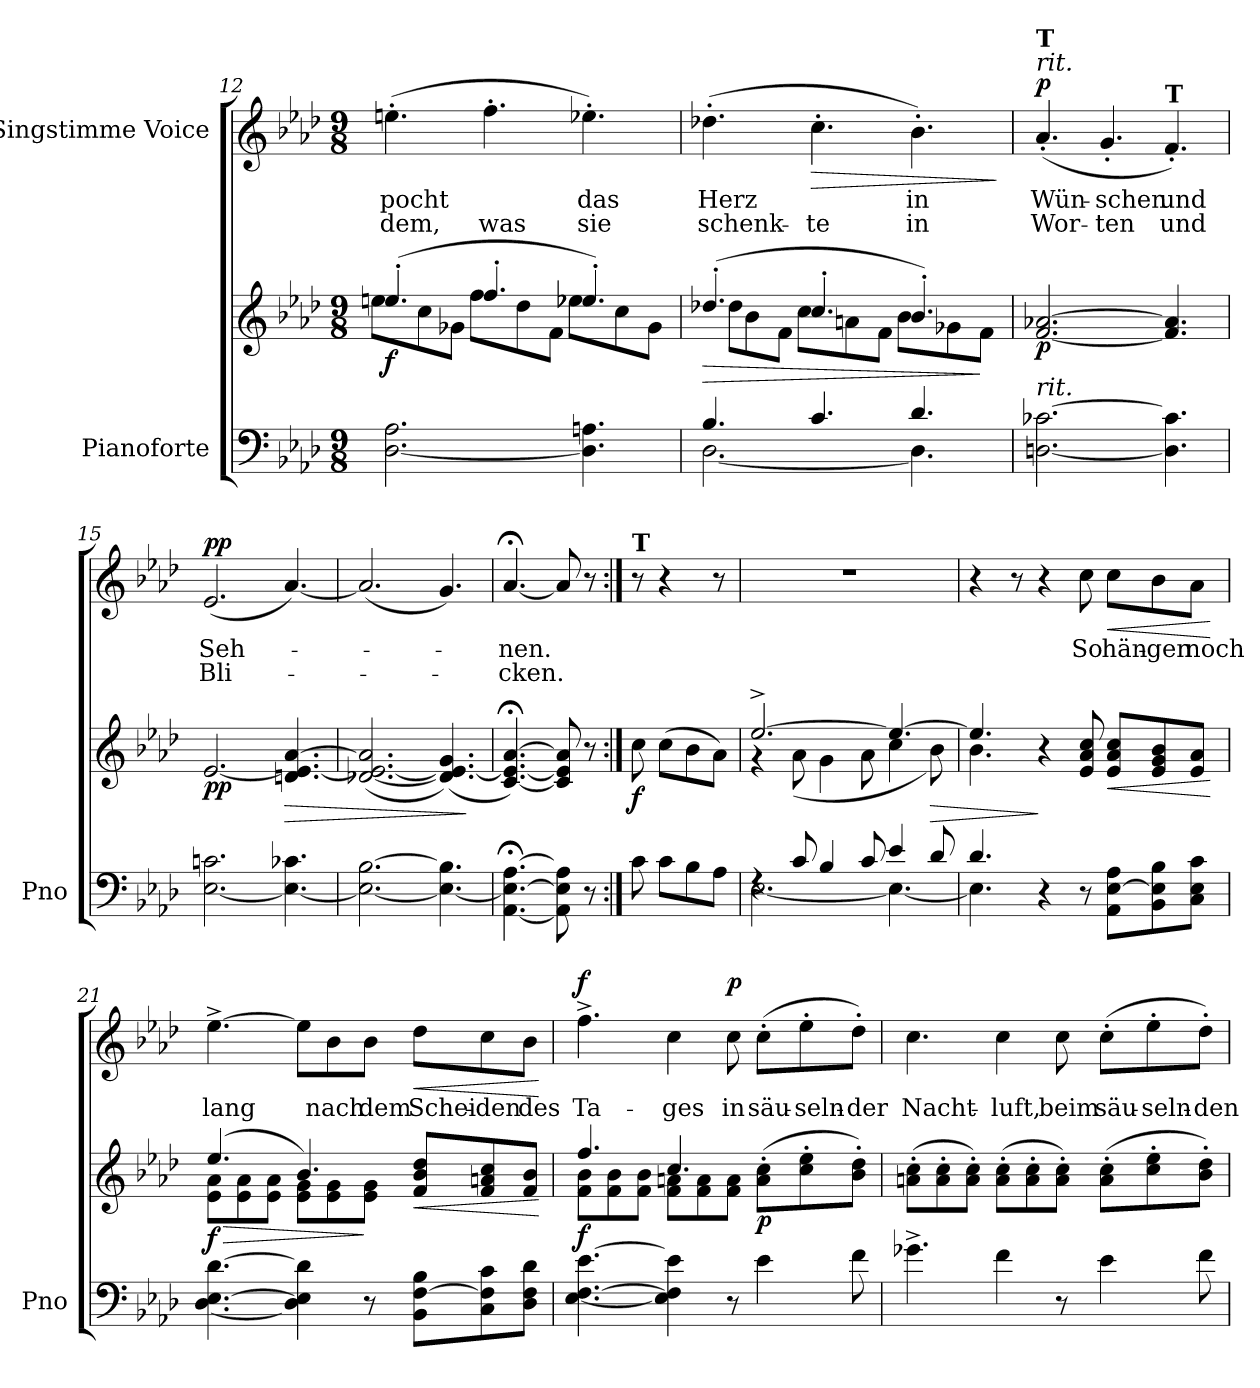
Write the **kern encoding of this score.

**kern	**kern	**dynam	**kern	**text	**text	**dynam
*part2	*part2	*part2	*part1	*part1	*part1	*part1
*staff3	*staff2	*staff2/3	*staff1	*staff1	*staff1	*staff1
*I"Pianoforte	*	*	*I"Singstimme Voice	*	*	*
*I'Pno	*	*	*	*	*	*
!!LO:LB:g=z
*clefF4	*clefG2	*	*clefG2	*	*	*
*k[b-e-a-d-]	*k[b-e-a-d-]	*	*k[b-e-a-d-]	*	*	*
*M9/8	*M9/8	*	*M9/8	*	*	*
=12	=12	=12	=12	=12	=12	=12
!	!LO:N:head=solid	!LO:DY:b	!	!LO:LY:b	!LO:LY:b	!
*	*^	*	*	*	*	*
[2.D-\ 2.A-\	(>4.een'/	8ee\L	f	(>4.een'\	pocht	dem,	.
.	.	8cc\	.	.	.	.	.
.	.	8g-X\J	.	.	.	.	.
!	!LO:N:head=solid	!	!	!	!	!LO:LY:b	!
.	4.ff'/	8ff\L	.	4.ff'\	.	was	.
.	.	8dd-\	.	.	.	.	.
.	.	8f\J	.	.	.	.	.
!	!LO:N:head=solid	!	!	!	!LO:LY:b	!LO:LY:b	!
4.D-\] 4.An\	4.ee-X'/)	8ee-\L	.	4.ee-X'\)	das	sie	.
.	.	8cc\	.	.	.	.	.
.	.	8g-\J	.	.	.	.	.
=13	=13	=13	=13	=13	=13	=13	=13
*^	*	*	*	*	*	*	*
!	!	!LO:N:head=solid	!	!LO:HP:b	!	!LO:LY:b	!LO:LY:b	!
4.B-/	[2.D-\	(>4.dd-X'/	8dd-\L	>	(>4.dd-X'\	Herz	schenk-	.
.	.	.	8b-\	.	.	.	.	.
.	.	.	8f\J	.	.	.	.	.
!	!	!LO:N:head=solid	!	!	!	!	!LO:LY:b	!LO:HP:b
4.c/	.	4.cc'/	8cc\L	.	4.cc'\	.	-te	>
.	.	.	8an\	.	.	.	.	.
.	.	.	8f\J	.	.	.	.	.
!	!	!LO:N:head=solid	!	!	!	!LO:LY:b	!LO:LY:b	!
4.d-/	4.D-\]	4.b-'/)	8b-\L	.	4.b-'\)	in	in	.
.	.	.	8g-X\	.	.	.	.	.
.	.	.	8f\J	]	.	.	.	.
*v	*v	*	*	*	*	*	*	*
*	*v	*v	*	*	*	*	*
.	.	.	.	.	.	]
=14	=14	=14	=14	=14	=14	=14
!	!	!	!LO:TX:a:i:t=rit.	!	!	!
!	!	!	!LO:TX:a:B:t=T	!	!	!
!LO:TX:a:i:t=rit.	!	!	!	!	!	!
!	!	!LO:DY:b	!	!LO:LY:b	!LO:LY:b	!LO:DY:a
[2.Dn\ [2.c-X\	[2.f/ [2.a-X/	p	(>4.a-'/	Wün-	Wor-	p
!	!	!	!	!LO:LY:b	!LO:LY:b	!
.	.	.	4.g'/	-schen	-ten	.
!	!	!	!LO:TX:a:B:t=T	!	!	!
!	!	!	!	!LO:LY:b	!LO:LY:b	!
4.D\] 4.c-\]	4.f/] 4.a-/]	.	4.f'/)	und	und	.
=15	=15	=15	=15	=15	=15	=15
!	!	!LO:DY:b	!	!LO:LY:b	!LO:LY:b	!LO:DY:a
[2.E-\ 2.cn\	[2.e-/	pp	(<2.e-/	Seh-	Bli-	pp
!	!	!LO:HP:b	!	!	!	!
4.E-\_ 4.c-X\	4.dn/ 4.e-/_ [4.a-/	>	[4.a-/)	.	.	.
=16	=16	=16	=16	=16	=16	=16
2.E-\_ [2.B-\	(>[2.d-X/ 2.e-/_ 2.a-/]	.	(<2.a-/]	.	.	.
4.E-\_ 4.B-\]	(<4.d-/] 4.e-/_ 4.g/)	.	4.g/)	.	.	.
.	.	]	.	.	.	.
=17	=17	=17	=17	=17	=17	=17
!	!	!	!	!LO:LY:b	!LO:LY:b	!
[4.AA-\;< 4.E-\_;< [4.A-\;<	[4.c/;< 4.e-/_;< [4.a-/;<)	.	[4.a-;</	-nen.	-cken.	.
8AA-\] 8E-\] 8A-\]	8c/] 8e-/] 8a-/]	.	8a-/]	.	.	.
8r	8r	.	8r	.	.	.
!!LO:PB:g=z
=18:|!	=18:|!	=18:|!	=18:|!	=18:|!	=18:|!	=18:|!
!	!	!	!LO:TX:a:B:t=T	!	!	!
!	!	!LO:DY:b	!	!	!	!
8c\	8cc\	f	8r	.	.	.
8c\L	(>8cc\L	.	4r	.	.	.
8B-\	8b-\	.	.	.	.	.
8A-\J	8a-\J)	.	8r	.	.	.
=19	=19	=19	=19	=19	=19	=19
*^	*^	*	*	*	*	*
4rF	[2.E-\	[2.ee-^/	4r	.	8%9r	.	.	.
8c/	.	.	(<8a-\	.	.	.	.	.
4B-/	.	.	4g\	.	.	.	.	.
8c/	.	.	8a-\	.	.	.	.	.
4e-/	4.E-\_	4.ee-/_	4cc\	.	.	.	.	.
!	!	!	!	!LO:HP:b	!	!	!	!
8d-/	.	.	8b-\)	>	.	.	.	.
=20	=20	=20	=20	=20	=20	=20	=20	=20
4.d-/	4.E-\]	4.ee-/]	4.b-\	.	4r	.	.	.
.	.	.	.	.	8r	.	.	.
4r	4ryy	4r	4ryy	]	4r	.	.	.
!	!	!	!	!	!	!LO:LY:b	!	!
8r	8ryy	8e-/ 8a-/ 8cc/	2ryy	.	8cc\	So	.	.
!	!	!	!	!LO:HP:b	!	!LO:LY:b	!	!LO:HP:b
8AA-\ [8E-\ 8A-\L	4.ryy	8e-/ 8a-/ 8cc/L	.	<	8cc\L	hän-	.	<
!	!	!	!	!	!	!LO:LY:b	!	!
8BB-\ 8E-\] 8B-\	.	8e-/ 8g/ 8b-/	.	.	8b-\	-gen	.	.
!	!	!	!	!	!	!LO:LY:b	!	!
8C\ 8E-\ 8c\J	.	8e-/ 8a-/J	.	.	8a-\J	noch	.	.
*v	*v	*	*	*	*	*	*	*
*	*v	*v	*	*	*	*	*
.	.	[	.	.	.	[
=21	=21	=21	=21	=21	=21	=21
!	!	!LO:HP:b	!	!LO:LY:b	!	!
*	*^	*	*	*	*	*
!	!	!	!LO:DY:n=1:b	!	!	!	!
[4.D-\ [4.E-\ [4.d-\	(>4.ee-/	8e-\ 8a-\L	> f	[4.ee-^\	lang	.	.
.	.	8e-\ 8a-\	.	.	.	.	.
.	.	8e-\ 8a-\J	.	.	.	.	.
4D-\] 4E-\] 4d-\]	4.b-/)	8e-\ 8g\L	.	8ee-\L]	.	.	.
!	!	!	!	!	!LO:LY:b	!	!
.	.	8e-\ 8g\	.	8b-\	nach	.	.
!	!	!	!	!	!LO:LY:b	!	!
8r	.	8e-\ 8g\J	]	8b-\J	dem	.	.
!	!	!	!LO:HP:b	!	!LO:LY:b	!	!LO:HP:b
8BB-\ [8F\ 8B-\L	8f/ 8b-/ 8dd-/L	4.ryy	<	8dd-\L	Schei-	.	<
!	!	!	!	!	!LO:LY:b	!	!
8C\ 8F\] 8c\	8f/ 8an/ 8cc/	.	.	8cc\	-den	.	.
!	!	!	!	!	!LO:LY:b	!	!
8D-\ 8F\ 8d-\J	8f/ 8b-/J	.	.	8b-\J	des	.	.
*	*v	*v	*	*	*	*	*
.	.	[	.	.	.	[
!!LO:LB:g=z
=22	=22	=22	=22	=22	=22	=22
*	*^	*	*	*	*	*
!	!	!	!LO:DY:b	!	!LO:LY:b	!	!LO:DY:a
[4.E-\ [4.F\ [4.e-\	4.ff/	8f\ 8b-\L	f	4.ff^\	Ta-	.	f
.	.	8f\ 8b-\	.	.	.	.	.
.	.	8f\ 8b-\J	.	.	.	.	.
!	!	!	!	!	!LO:LY:b	!	!
4E-\] 4F\] 4e-\]	4.cc/	8f\ 8an\L	.	4cc\	-ges	.	.
.	.	8f\ 8a\	.	.	.	.	.
!	!	!	!	!	!LO:LY:b	!	!LO:DY:a
8r	.	8f\ 8a\J	.	8cc\	in	.	p
!	!	!	!LO:DY:b	!	!LO:LY:b	!	!
4e-\	(>8a\' 8cc\'L	4.ryy	p	(>8cc'\L	säu-	.	.
!	!	!	!	!	!LO:LY:b	!	!
.	8cc\' 8ee-\'	.	.	8ee-'\	-seln-	.	.
!	!	!	!	!	!LO:LY:b	!	!
8f\	8b-\' 8dd-\'J)	.	.	8dd-'\J)	-der	.	.
*	*v	*v	*	*	*	*	*
=23	=23	=23	=23	=23	=23	=23
!	!	!	!	!LO:LY:b	!	!
4.g-X^\	(>8an\' 8cc\'L	.	4.cc\	Nacht-	.	.
.	8a\' 8cc\'	.	.	.	.	.
.	8a\' 8cc\'J)	.	.	.	.	.
!	!	!	!	!LO:LY:b	!	!
4f\	(>8a\' 8cc\'L	.	4cc\	-luft,	.	.
.	8a\' 8cc\'	.	.	.	.	.
!	!	!	!	!LO:LY:b	!	!
8r	8a\' 8cc\'J)	.	8cc\	beim	.	.
!	!	!	!	!LO:LY:b	!	!
4e-\	(>8a\' 8cc\'L	.	(>8cc'\L	säu-	.	.
!	!	!	!	!LO:LY:b	!	!
.	8cc\' 8ee-\'	.	8ee-'\	-seln-	.	.
!	!	!	!	!LO:LY:b	!	!
8f\	8b-\' 8dd-\'J)	.	8dd-'\J)	-den	.	.
=	=	=	=	=	=	=
*-	*-	*-	*-	*-	*-	*-
